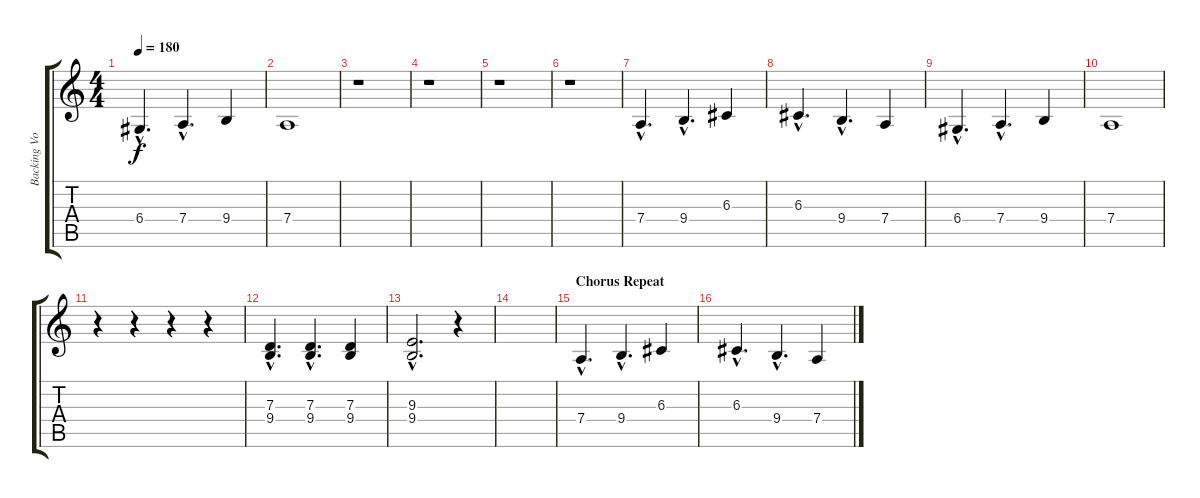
\track ("Backing Vocals" "Backing Vo") {instrument choiraahs}
\staff {score tabs}
\tuning (E4 B3 G3 D3 A2 E2) {hide}
\ts (4 4)
\tempo 180
\clef g2
\ks c
6.4{hac}.4{d dy f} 7.4{hac}.4{d} 9.4.4 |
7.4.1 |
r.1 |
r.1 |
r.1 |
r.1 |
7.4{hac}.4{d} 9.4{hac}.4{d} 6.3.4 |
6.3{hac}.4{d} 9.4{hac}.4{d} 7.4.4 |
6.4{hac}.4{d} 7.4{hac}.4{d} 9.4.4 |
7.4.1 |
r.4 r.4 r.4 r.4 |
(7.3{hac} 9.4{hac}).4{d} (7.3{hac} 9.4{hac}).4{d} (7.3 9.4).4 |
(9.3{hac} 9.4{hac}).2{d} r.4 |
|
\section ("" "Chorus Repeat")
7.4{hac}.4{d} 9.4{hac}.4{d} 6.3.4 |
6.3{hac}.4{d} 9.4{hac}.4{d} 7.4.4
